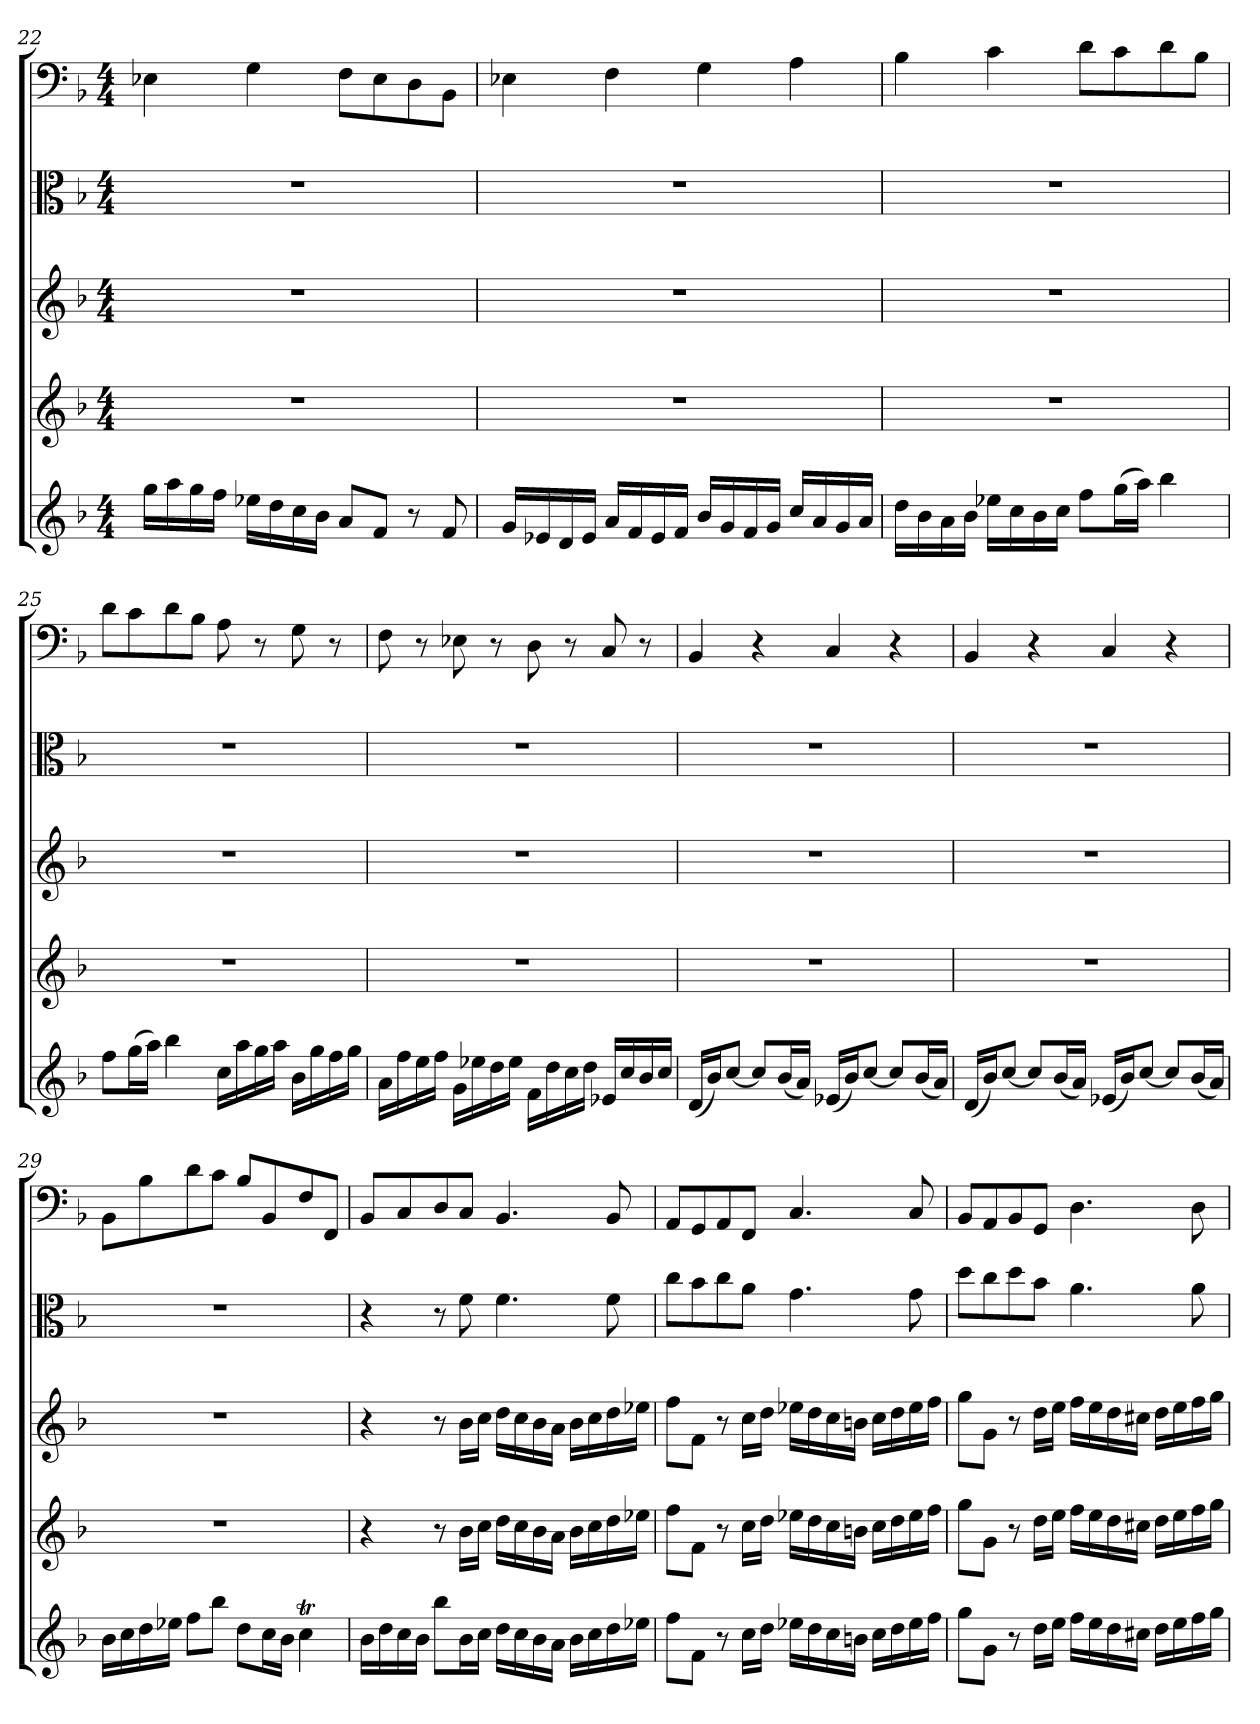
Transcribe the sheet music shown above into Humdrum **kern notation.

**kern	**kern	**kern	**kern	**kern
*part5	*part4	*part3	*part2	*part1
*staff5	*staff4	*staff3	*staff2	*staff1
*clefG2	*clefG2	*clefG2	*clefC3	*clefF4
*k[b-]	*k[b-]	*k[b-]	*k[b-]	*k[b-]
*d:	*d:	*d:	*d:	*d:
*M4/4	*M4/4	*M4/4	*M4/4	*M4/4
=22	=22	=22	=22	=22
16gg\LL	1r	1r	1r	4E-X\
16aa\	.	.	.	.
16gg\	.	.	.	.
16ff\JJ	.	.	.	.
16ee-X\LL	.	.	.	4G\
16dd\	.	.	.	.
16cc\	.	.	.	.
16b-\JJ	.	.	.	.
8a/L	.	.	.	8F\L
8f/J	.	.	.	8E-\
8r	.	.	.	8D\
8f/	.	.	.	8BB-\J
=23	=23	=23	=23	=23
16g/LL	1r	1r	1r	4E-X\
16e-X/	.	.	.	.
16d/	.	.	.	.
16e-/JJ	.	.	.	.
16a/LL	.	.	.	4F\
16f/	.	.	.	.
16e-/	.	.	.	.
16f/JJ	.	.	.	.
16b-/LL	.	.	.	4G\
16g/	.	.	.	.
16f/	.	.	.	.
16g/JJ	.	.	.	.
16cc/LL	.	.	.	4A\
16a/	.	.	.	.
16g/	.	.	.	.
16a/JJ	.	.	.	.
=24	=24	=24	=24	=24
16dd\LL	1r	1r	1r	4B-\
16b-\	.	.	.	.
16a\	.	.	.	.
16b-\JJ	.	.	.	.
16ee-X\LL	.	.	.	4c\
16cc\	.	.	.	.
16b-\	.	.	.	.
16cc\JJ	.	.	.	.
8ff\L	.	.	.	8d\L
(16gg\L	.	.	.	8c\
16aa\JJ)	.	.	.	.
4bb-\	.	.	.	8d\
.	.	.	.	8B-\J
=25	=25	=25	=25	=25
8ff\L	1r	1r	1r	8d\L
(16gg\L	.	.	.	8c\
16aa\JJ)	.	.	.	.
4bb-\	.	.	.	8d\
.	.	.	.	8B-\J
16cc\LL	.	.	.	8A\
16aa\	.	.	.	.
16gg\	.	.	.	8r
16aa\JJ	.	.	.	.
16b-\LL	.	.	.	8G\
16gg\	.	.	.	.
16ff\	.	.	.	8r
16gg\JJ	.	.	.	.
=26	=26	=26	=26	=26
16a\LL	1r	1r	1r	8F\
16ff\	.	.	.	.
16ee\	.	.	.	8r
16ff\JJ	.	.	.	.
16g\LL	.	.	.	8E-X\
16ee-X\	.	.	.	.
16dd\	.	.	.	8r
16ee-\JJ	.	.	.	.
16f\LL	.	.	.	8D\
16dd\	.	.	.	.
16cc\	.	.	.	8r
16dd\JJ	.	.	.	.
16e-X/LL	.	.	.	8C/
16cc/	.	.	.	.
16b-/	.	.	.	8r
16cc/JJ	.	.	.	.
=27	=27	=27	=27	=27
(16d/LL	1r	1r	1r	4BB-/
16b-/J)	.	.	.	.
[8cc/J	.	.	.	.
8cc/L]	.	.	.	4r
(16b-/L	.	.	.	.
16a/JJ)	.	.	.	.
(16e-X/LL	.	.	.	4C/
16b-/J)	.	.	.	.
[8cc/J	.	.	.	.
8cc/L]	.	.	.	4r
(16b-/L	.	.	.	.
16a/JJ)	.	.	.	.
=28	=28	=28	=28	=28
(16d/LL	1r	1r	1r	4BB-/
16b-/J)	.	.	.	.
[8cc/J	.	.	.	.
8cc/L]	.	.	.	4r
(16b-/L	.	.	.	.
16a/JJ)	.	.	.	.
(16e-X/LL	.	.	.	4C/
16b-/J)	.	.	.	.
[8cc/J	.	.	.	.
8cc/L]	.	.	.	4r
(16b-/L	.	.	.	.
16a/JJ)	.	.	.	.
=29	=29	=29	=29	=29
16b-\LL	1r	1r	1r	8BB-\L
16cc\	.	.	.	.
16dd\	.	.	.	8B-\
16ee-X\JJ	.	.	.	.
8ff\L	.	.	.	8d\
8bb-\J	.	.	.	8c\J
8dd\L	.	.	.	8B-/L
16cc\L	.	.	.	8BB-/
16b-\JJ	.	.	.	.
4ccT\	.	.	.	8F/
.	.	.	.	8FF/J
=30	=30	=30	=30	=30
16b-\LL	4r	4r	4r	8BB-/L
16dd\	.	.	.	.
16cc\	.	.	.	8C/
16b-\JJ	.	.	.	.
8bb-\L	8r	8r	8r	8D/
16b-\L	16b-\LL	16b-\LL	8f\	8C/J
16cc\JJ	16cc\JJ	16cc\JJ	.	.
16dd\LL	16dd\LL	16dd\LL	4.f\	4.BB-/
16cc\	16cc\	16cc\	.	.
16b-\	16b-\	16b-\	.	.
16a\JJ	16a\JJ	16a\JJ	.	.
16b-\LL	16b-\LL	16b-\LL	.	.
16cc\	16cc\	16cc\	.	.
16dd\	16dd\	16dd\	8f\	8BB-/
16ee-X\JJ	16ee-X\JJ	16ee-X\JJ	.	.
=31	=31	=31	=31	=31
8ff\L	8ff\L	8ff\L	8cc\L	8AA/L
8f\J	8f\J	8f\J	8b-\	8GG/
8r	8r	8r	8cc\	8AA/
16cc\LL	16cc\LL	16cc\LL	8a\J	8FF/J
16dd\JJ	16dd\JJ	16dd\JJ	.	.
16ee-X\LL	16ee-X\LL	16ee-X\LL	4.g\	4.C/
16dd\	16dd\	16dd\	.	.
16cc\	16cc\	16cc\	.	.
16bn\JJ	16bn\JJ	16bn\JJ	.	.
16cc\LL	16cc\LL	16cc\LL	.	.
16dd\	16dd\	16dd\	.	.
16ee-\	16ee-\	16ee-\	8g\	8C/
16ff\JJ	16ff\JJ	16ff\JJ	.	.
=32	=32	=32	=32	=32
8gg\L	8gg\L	8gg\L	8dd\L	8BB-/L
8g\J	8g\J	8g\J	8cc\	8AA/
8r	8r	8r	8dd\	8BB-/
16dd\LL	16dd\LL	16dd\LL	8b-\J	8GG/J
16ee\JJ	16ee\JJ	16ee\JJ	.	.
16ff\LL	16ff\LL	16ff\LL	4.a\	4.D\
16ee\	16ee\	16ee\	.	.
16dd\	16dd\	16dd\	.	.
16cc#X\JJ	16cc#X\JJ	16cc#X\JJ	.	.
16dd\LL	16dd\LL	16dd\LL	.	.
16ee\	16ee\	16ee\	.	.
16ff\	16ff\	16ff\	8a\	8D\
16gg\JJ	16gg\JJ	16gg\JJ	.	.
=	=	=	=	=
*-	*-	*-	*-	*-
